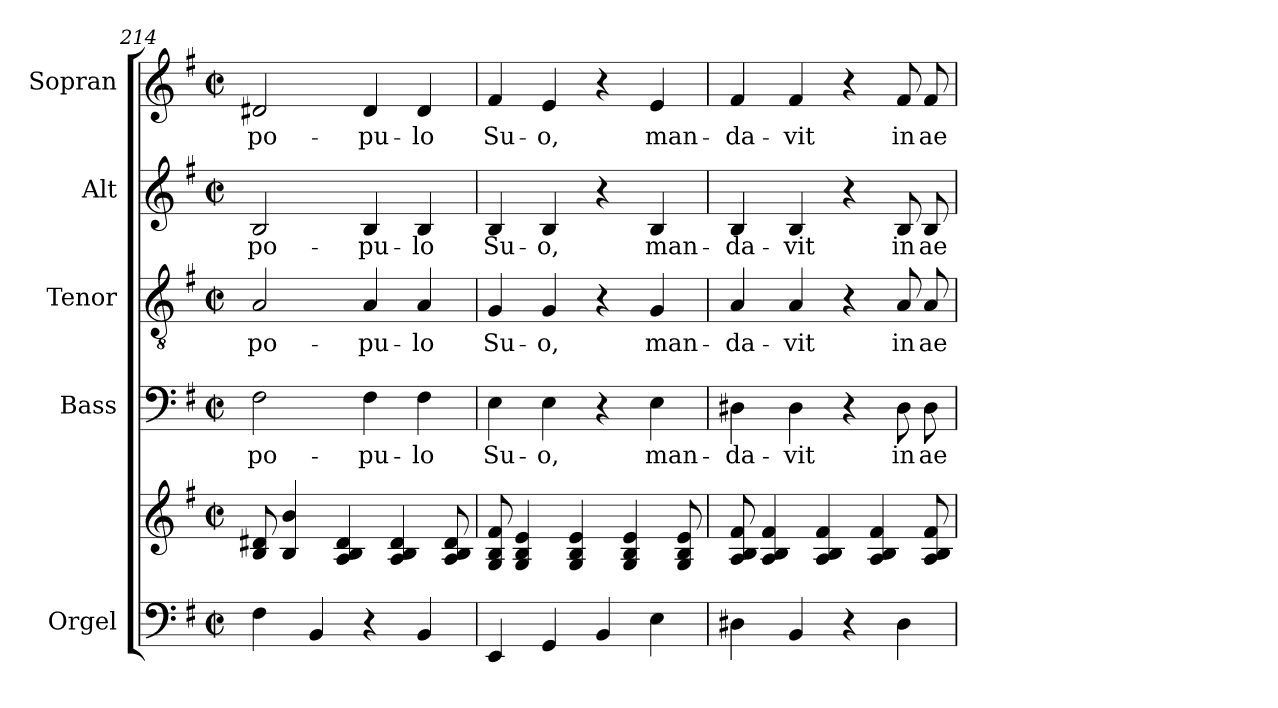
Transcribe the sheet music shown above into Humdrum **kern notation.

**kern	**kern	**kern	**text	**kern	**text	**kern	**text	**kern	**text
*part5	*part5	*part4	*part4	*part3	*part3	*part2	*part2	*part1	*part1
*staff6	*staff5	*staff4	*staff4	*staff3	*staff3	*staff2	*staff2	*staff1	*staff1
*I"Orgel	*	*I"Bass	*	*I"Tenor	*	*I"Alt	*	*I"Sopran	*
*I'Org.	*	*I'B.	*	*I'T.	*	*I'A.	*	*I'S.	*
*clefF4	*clefG2	*clefF4	*	*clefGv2	*	*clefG2	*	*clefG2	*
*k[f#]	*k[f#]	*k[f#]	*	*k[f#]	*	*k[f#]	*	*k[f#]	*
*G:	*G:	*G:	*	*G:	*	*G:	*	*G:	*
*M2/2	*M2/2	*M2/2	*	*M2/2	*	*M2/2	*	*M2/2	*
*met(c|)	*met(c|)	*met(c|)	*	*met(c|)	*	*met(c|)	*	*met(c|)	*
=214	=214	=214	=214	=214	=214	=214	=214	=214	=214
!	!	!	!LO:LY:b	!	!LO:LY:b	!	!LO:LY:b	!	!LO:LY:b
4F#\	8B/ 8d#X/	2F#\	po-	2A/	po-	2B/	po-	2d#X/	po-
.	4B/ 4b/	.	.	.	.	.	.	.	.
4BB/	.	.	.	.	.	.	.	.	.
.	4A/ 4B/ 4d#/	.	.	.	.	.	.	.	.
!	!	!	!LO:LY:b	!	!LO:LY:b	!	!LO:LY:b	!	!LO:LY:b
4r	.	4F#\	-pu-	4A/	-pu-	4B/	-pu-	4d#/	-pu-
.	4A/ 4B/ 4d#/	.	.	.	.	.	.	.	.
!	!	!	!LO:LY:b	!	!LO:LY:b	!	!LO:LY:b	!	!LO:LY:b
4BB/	.	4F#\	-lo	4A/	-lo	4B/	-lo	4d#/	-lo
.	8A/ 8B/ 8d#/	.	.	.	.	.	.	.	.
!!LO:PB:g=z
=215	=215	=215	=215	=215	=215	=215	=215	=215	=215
!	!	!	!LO:LY:b	!	!LO:LY:b	!	!LO:LY:b	!	!LO:LY:b
4EE/	8G/ 8B/ 8f#/	4E\	Su-	4G/	Su-	4B/	Su-	4f#/	Su-
.	4G/ 4B/ 4e/	.	.	.	.	.	.	.	.
!	!	!	!LO:LY:b	!	!LO:LY:b	!	!LO:LY:b	!	!LO:LY:b
4GG/	.	4E\	-o,	4G/	-o,	4B/	-o,	4e/	-o,
.	4G/ 4B/ 4e/	.	.	.	.	.	.	.	.
4BB/	.	4r	.	4r	.	4r	.	4r	.
.	4G/ 4B/ 4e/	.	.	.	.	.	.	.	.
!	!	!	!LO:LY:b	!	!LO:LY:b	!	!LO:LY:b	!	!LO:LY:b
4E\	.	4E\	man-	4G/	man-	4B/	man-	4e/	man-
.	8G/ 8B/ 8e/	.	.	.	.	.	.	.	.
=216	=216	=216	=216	=216	=216	=216	=216	=216	=216
!	!	!	!LO:LY:b	!	!LO:LY:b	!	!LO:LY:b	!	!LO:LY:b
4D#X\	8A/ 8B/ 8f#/	4D#X\	-da-	4A/	-da-	4B/	-da-	4f#/	-da-
.	4A/ 4B/ 4f#/	.	.	.	.	.	.	.	.
!	!	!	!LO:LY:b	!	!LO:LY:b	!	!LO:LY:b	!	!LO:LY:b
4BB/	.	4D#\	-vit	4A/	-vit	4B/	-vit	4f#/	-vit
.	4A/ 4B/ 4f#/	.	.	.	.	.	.	.	.
4r	.	4r	.	4r	.	4r	.	4r	.
.	4A/ 4B/ 4f#/	.	.	.	.	.	.	.	.
!	!	!	!LO:LY:b	!	!LO:LY:b	!	!LO:LY:b	!	!LO:LY:b
4D#\	.	8D#\	in	8A/	in	8B/	in	8f#/	in
!	!	!	!LO:LY:b	!	!LO:LY:b	!	!LO:LY:b	!	!LO:LY:b
.	8A/ 8B/ 8f#/	8D#\	ae-	8A/	ae-	8B/	ae-	8f#/	ae-
=	=	=	=	=	=	=	=	=	=
*-	*-	*-	*-	*-	*-	*-	*-	*-	*-
